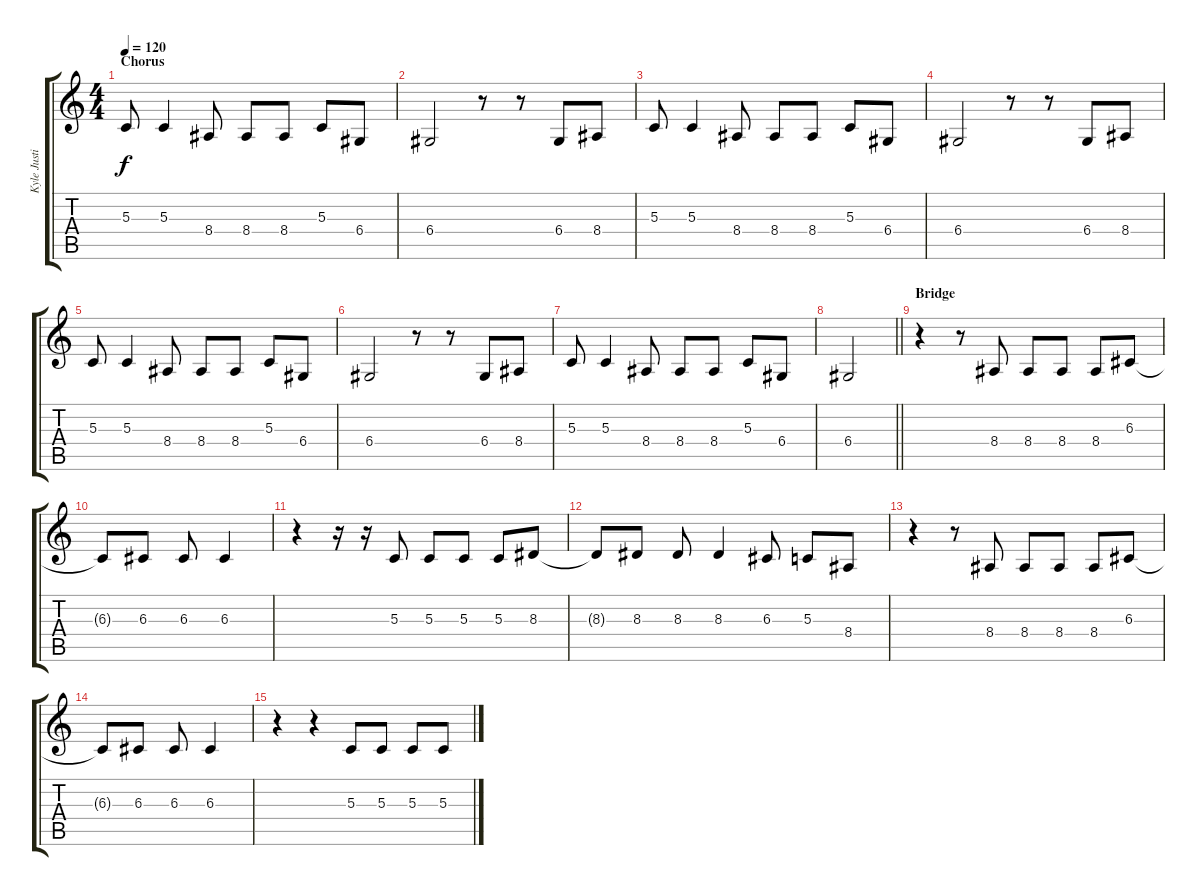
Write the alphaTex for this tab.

\track ("Kyle Justin" "Kyle Justi") {instrument sopranosax}
\staff {score tabs}
\tuning (E4 B3 G3 D3 A2 E2) {hide}
\ts (4 4)
\section ("" "Chorus")
\tempo 120
\clef g2
\ks c
5.3.8{dy f} 5.3.4 8.4.8 8.4.8 8.4.8 5.3.8 6.4.8 |
6.4.2 r.8 r.8 6.4.8 8.4.8 |
5.3.8 5.3.4 8.4.8 8.4.8 8.4.8 5.3.8 6.4.8 |
6.4.2 r.8 r.8 6.4.8 8.4.8 |
5.3.8 5.3.4 8.4.8 8.4.8 8.4.8 5.3.8 6.4.8 |
6.4.2 r.8 r.8 6.4.8 8.4.8 |
5.3.8 5.3.4 8.4.8 8.4.8 8.4.8 5.3.8 6.4.8 |
\barLineRight lightlight
6.4.2 |
\section ("" "Bridge")
r.4 r.8 8.4.8 8.4.8 8.4.8 8.4.8 6.3.8 |
6.3{t}.8 6.3.8 6.3.8 6.3.4 |
r.4 r.16 r.16 5.3.8 5.3.8 5.3.8 5.3.8 8.3.8 |
8.3{t}.8 8.3.8 8.3.8 8.3.4 6.3.8 5.3.8 8.4.8 |
r.4 r.8 8.4.8 8.4.8 8.4.8 8.4.8 6.3.8 |
6.3{t}.8 6.3.8 6.3.8 6.3.4 |
r.4 r.4 5.3.8 5.3.8 5.3.8 5.3.8
